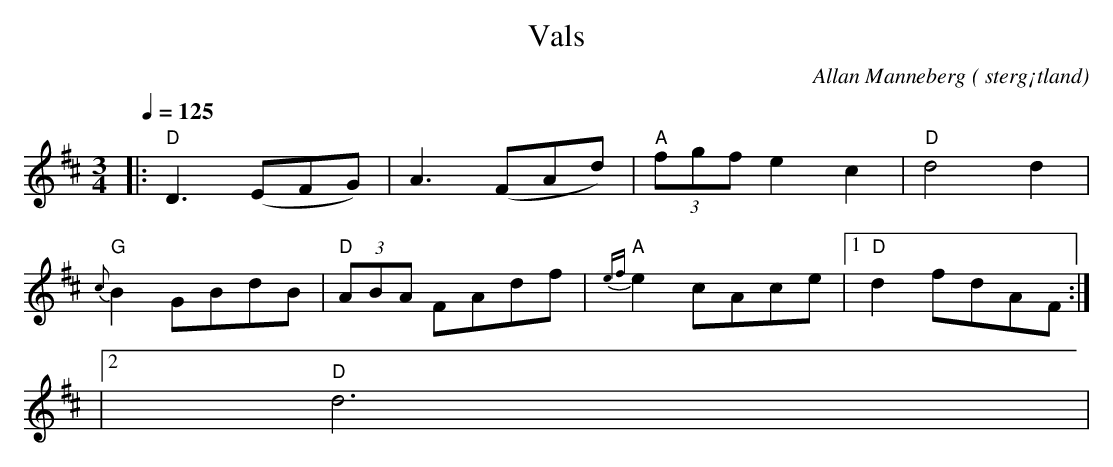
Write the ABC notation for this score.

X:1
T:Vals
O: sterg¡tland
C:Allan Manneberg
Q:1/4=125
M: 3/4
L: 1/8
K: D
|: "D"D3(EFG) | A3(FAd) |"A" (3fgf e2 c2|"D" d4 d2|
"G" {c}B2 GBdB| "D" (3ABA FAdf | "A" {ef}e2 cAce|1"D" d2 fdAF:|
|2"D" d6 |
:|
